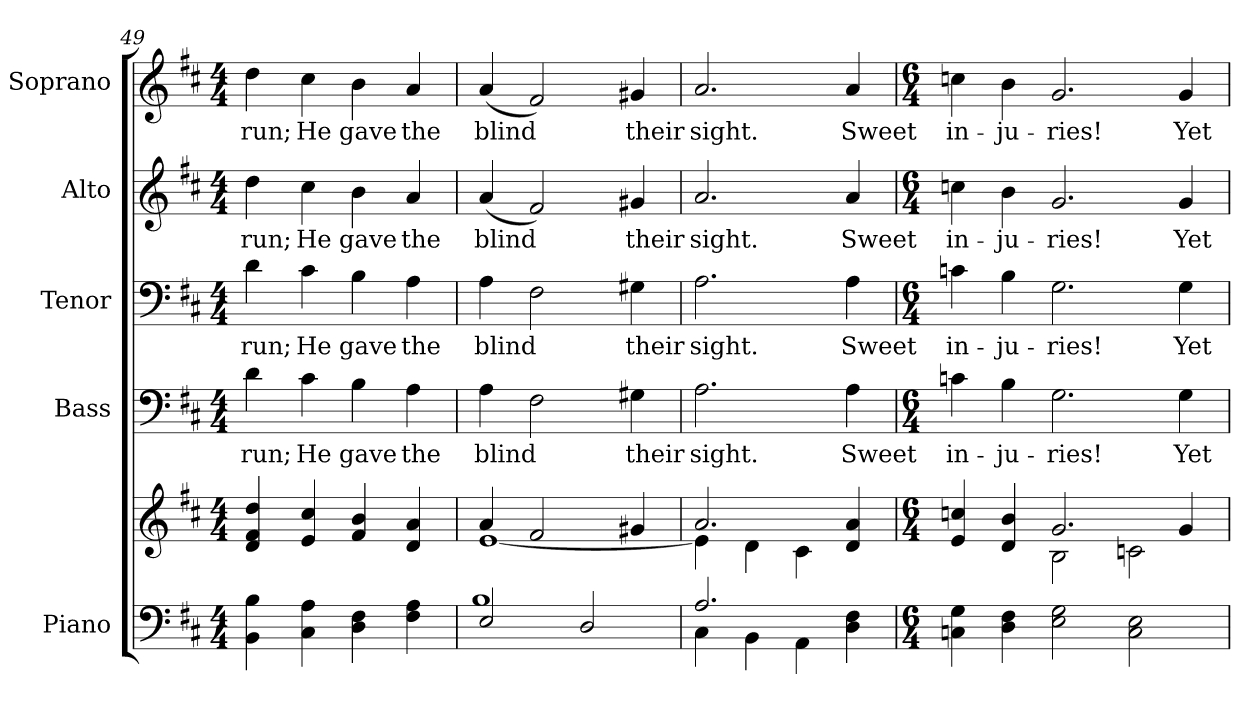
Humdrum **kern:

**kern	**kern	**kern	**text	**kern	**text	**kern	**text	**kern	**text
*part5	*part5	*part4	*part4	*part3	*part3	*part2	*part2	*part1	*part1
*staff6	*staff5	*staff4	*staff4	*staff3	*staff3	*staff2	*staff2	*staff1	*staff1
*I"Piano	*	*I"Bass	*	*I"Tenor	*	*I"Alto	*	*I"Soprano	*
*I'Pno.	*	*I'B.	*	*I'T.	*	*I'A.	*	*I'S.	*
!!LO:PB:g=z
*clefF4	*clefG2	*clefF4	*	*clefF4	*	*clefG2	*	*clefG2	*
*k[f#c#]	*k[f#c#]	*k[f#c#]	*	*k[f#c#]	*	*k[f#c#]	*	*k[f#c#]	*
*D:	*D:	*D:	*	*D:	*	*D:	*	*D:	*
*M4/4	*M4/4	*M4/4	*	*M4/4	*	*M4/4	*	*M4/4	*
=49	=49	=49	=49	=49	=49	=49	=49	=49	=49
!	!	!	!LO:LY:b:color=#000000	!	!	!	!	!	!
!	!	!	!	!	!LO:LY:b:color=#000000	!	!	!	!
!	!	!	!	!	!	!	!LO:LY:b:color=#000000	!	!
!	!	!	!	!	!	!	!	!	!LO:LY:b:color=#000000
4BBi\ 4Bi	4di/ 4f#i 4ddi	4di\	run;	4di\	run;	4ddi\	run;	4ddi\	run;
!	!	!	!LO:LY:b:color=#000000	!	!	!	!	!	!
!	!	!	!	!	!LO:LY:b:color=#000000	!	!	!	!
!	!	!	!	!	!	!	!LO:LY:b:color=#000000	!	!
!	!	!	!	!	!	!	!	!	!LO:LY:b:color=#000000
4C#i\ 4Ai	4ei/ 4cc#i	4c#i\	He	4c#i\	He	4cc#i\	He	4cc#i\	He
!	!	!	!LO:LY:b:color=#000000	!	!	!	!	!	!
!	!	!	!	!	!LO:LY:b:color=#000000	!	!	!	!
!	!	!	!	!	!	!	!LO:LY:b:color=#000000	!	!
!	!	!	!	!	!	!	!	!	!LO:LY:b:color=#000000
4Di\ 4F#i	4f#i/ 4bi	4Bi\	gave	4Bi\	gave	4bi\	gave	4bi\	gave
!	!	!	!LO:LY:b:color=#000000	!	!	!	!	!	!
!	!	!	!	!	!LO:LY:b:color=#000000	!	!	!	!
!	!	!	!	!	!	!	!LO:LY:b:color=#000000	!	!
!	!	!	!	!	!	!	!	!	!LO:LY:b:color=#000000
4F#i\ 4Ai	4di/ 4ai	4Ai\	the	4Ai\	the	4ai/	the	4ai/	the
=50	=50	=50	=50	=50	=50	=50	=50	=50	=50
*^	*^	*	*	*	*	*	*	*	*
!	!	!	!	!	!LO:LY:b:color=#000000	!	!	!	!	!	!
!	!	!	!	!	!	!	!LO:LY:b:color=#000000	!	!	!	!
!	!	!	!	!	!	!	!	!	!LO:LY:b:color=#000000	!	!
!	!	!	!	!	!	!	!	!	!	!	!LO:LY:b:color=#000000
2Ei/	1Bi	4ai/	[<1ei	4Ai\	blind	4Ai\	blind	(4ai/	blind	(4ai/	blind
.	.	2f#i/	.	(2F#i\	.	(2F#i\	.	2f#i/)	.	2f#i/)	.
2Di/	.	.	.	.	.	.	.	.	.	.	.
!	!	!	!	!	!LO:LY:b:color=#000000	!	!	!	!	!	!
!	!	!	!	!	!	!	!LO:LY:b:color=#000000	!	!	!	!
!	!	!	!	!	!	!	!	!	!LO:LY:b:color=#000000	!	!
!	!	!	!	!	!	!	!	!	!	!	!LO:LY:b:color=#000000
.	.	4g#Xi/	.	4G#Xi\	their	4G#Xi\	their	4g#Xi/	their	4g#Xi/	their
=51	=51	=51	=51	=51	=51	=51	=51	=51	=51	=51	=51
!	!	!	!	!	!LO:LY:b:color=#000000	!	!	!	!	!	!
!	!	!	!	!	!	!	!LO:LY:b:color=#000000	!	!	!	!
!	!	!	!	!	!	!	!	!	!LO:LY:b:color=#000000	!	!
!	!	!	!	!	!	!	!	!	!	!	!LO:LY:b:color=#000000
2.Ai/	4C#i\	2.ai/	4ei\]	2.Ai\	sight.	2.Ai\	sight.	2.ai/	sight.	2.ai/	sight.
.	4BBi\	.	4di\	.	.	.	.	.	.	.	.
.	4AAi\	.	4c#i\	.	.	.	.	.	.	.	.
!	!	!	!	!	!LO:LY:b:color=#000000	!	!	!	!	!	!
!	!	!	!	!	!	!	!LO:LY:b:color=#000000	!	!	!	!
!	!	!	!	!	!	!	!	!	!LO:LY:b:color=#000000	!	!
!	!	!	!	!	!	!	!	!	!	!	!LO:LY:b:color=#000000
4Di\ 4F#i	4ryy	4di/ 4ai	4ryy	4Ai\	Sweet	4Ai\	Sweet	4ai/	Sweet	4ai/	Sweet
*v	*v	*	*	*	*	*	*	*	*	*	*
!!LO:PB:g=z
=52	=52	=52	=52	=52	=52	=52	=52	=52	=52	=52
*M6/4	*M6/4	*	*M6/4	*	*M6/4	*	*M6/4	*	*M6/4	*
*^	*	*	*	*	*	*	*	*	*	*
!	!	!	!	!	!LO:LY:b:color=#000000	!	!	!	!	!	!
*v	*v	*	*	*	*	*	*	*	*	*	*
*^	*	*	*	*	*	*	*	*	*	*
!	!	!	!	!	!	!	!LO:LY:b:color=#000000	!	!	!	!
*v	*v	*	*	*	*	*	*	*	*	*	*
*^	*	*	*	*	*	*	*	*	*	*
!	!	!	!	!	!	!	!	!	!LO:LY:b:color=#000000	!	!
*v	*v	*	*	*	*	*	*	*	*	*	*
*^	*	*	*	*	*	*	*	*	*	*
!	!	!	!	!	!	!	!	!	!	!	!LO:LY:b:color=#000000
*v	*v	*	*	*	*	*	*	*	*	*	*
4Cni\ 4Gi	4ei/ 4ccni	2ryy	4cni\	in-	4cni\	in-	4ccni\	in-	4ccni\	in-
!	!	!	!	!LO:LY:b:color=#000000	!	!	!	!	!	!
!	!	!	!	!	!	!LO:LY:b:color=#000000	!	!	!	!
!	!	!	!	!	!	!	!	!LO:LY:b:color=#000000	!	!
!	!	!	!	!	!	!	!	!	!	!LO:LY:b:color=#000000
4Di\ 4F#i	4di/ 4bi	.	4Bi\	-ju-	4Bi\	-ju-	4bi\	-ju-	4bi\	-ju-
!	!	!	!	!LO:LY:b:color=#000000	!	!	!	!	!	!
!	!	!	!	!	!	!LO:LY:b:color=#000000	!	!	!	!
!	!	!	!	!	!	!	!	!LO:LY:b:color=#000000	!	!
!	!	!	!	!	!	!	!	!	!	!LO:LY:b:color=#000000
2Ei\ 2Gi	2.gi/	2Bi\	2.Gi\	-ries!	2.Gi\	-ries!	2.gi/	-ries!	2.gi/	-ries!
2Ci\ 2Ei	.	2cni\	.	.	.	.	.	.	.	.
!	!	!	!	!LO:LY:b:color=#000000	!	!	!	!	!	!
!	!	!	!	!	!	!LO:LY:b:color=#000000	!	!	!	!
!	!	!	!	!	!	!	!	!LO:LY:b:color=#000000	!	!
!	!	!	!	!	!	!	!	!	!	!LO:LY:b:color=#000000
.	4gi/	.	4Gi\	Yet	4Gi\	Yet	4gi/	Yet	4gi/	Yet
*	*v	*v	*	*	*	*	*	*	*	*
=	=	=	=	=	=	=	=	=	=
*-	*-	*-	*-	*-	*-	*-	*-	*-	*-
